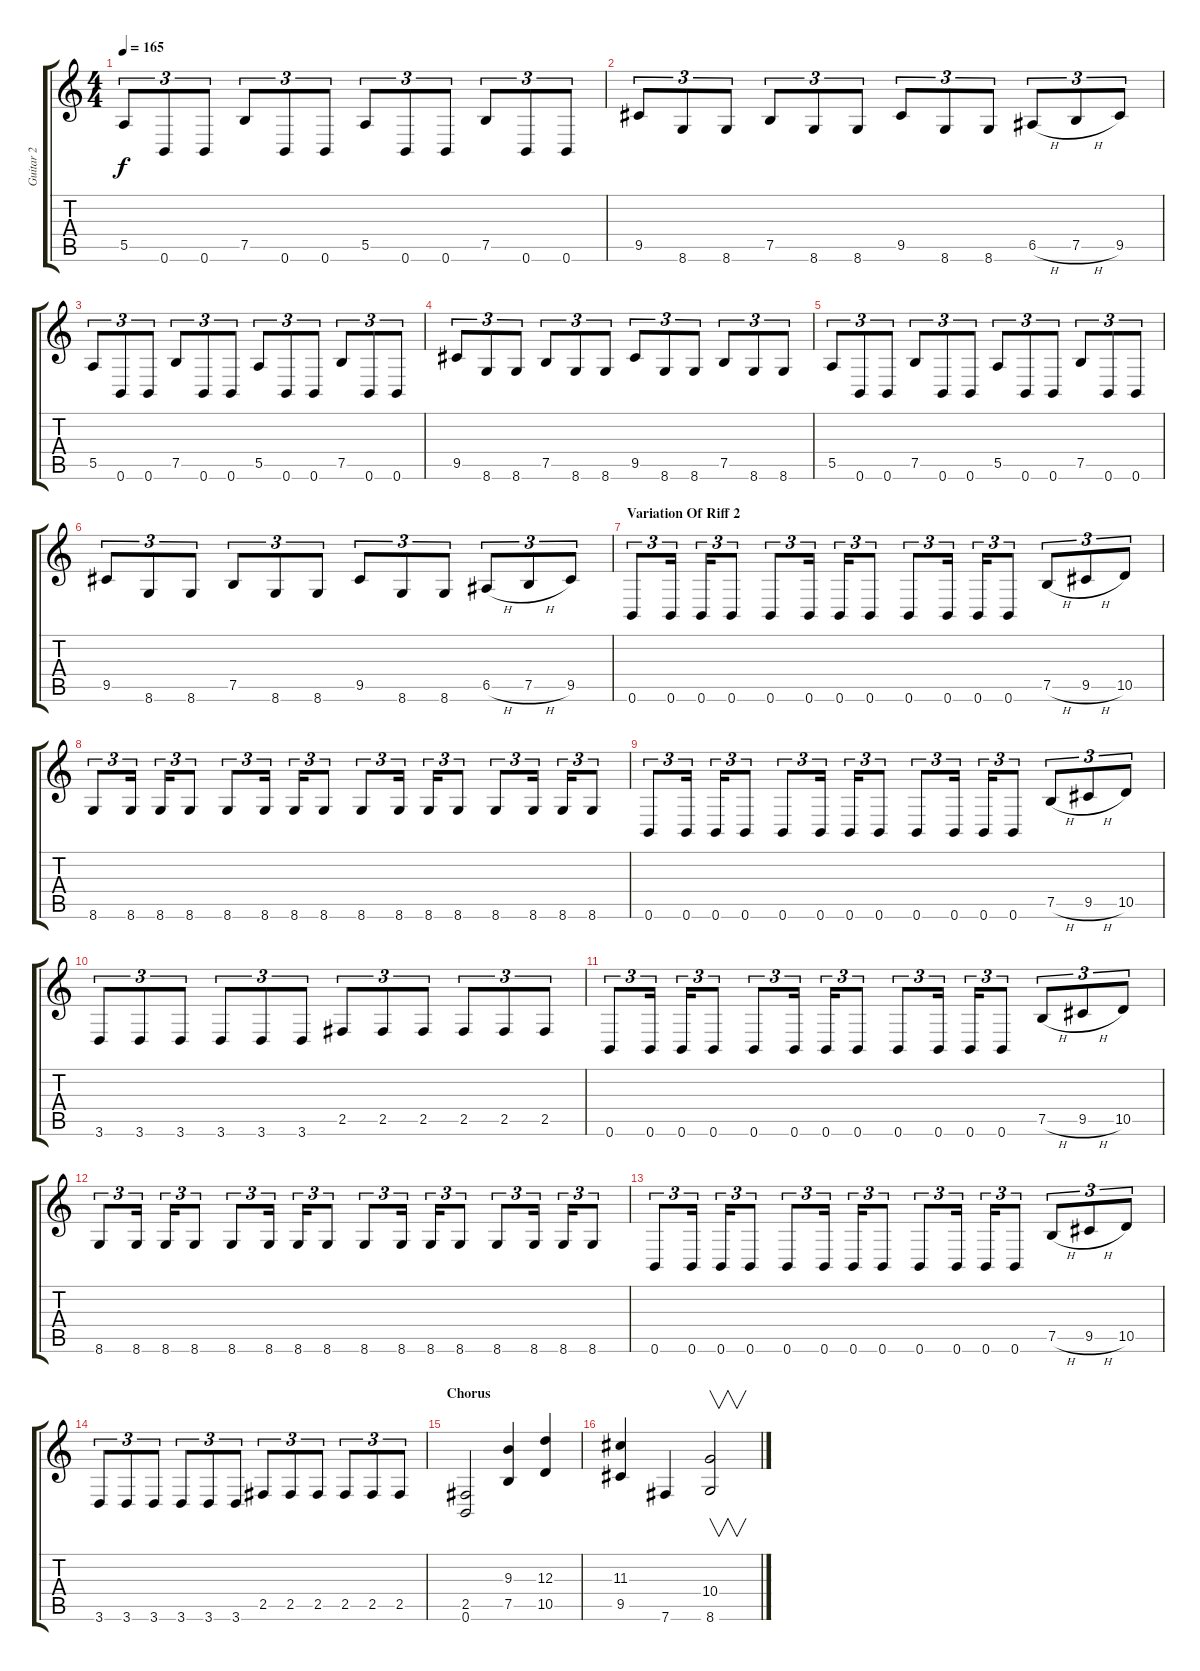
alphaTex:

\track ("Guitar 2" "Guitar 2") {instrument distortionguitar}
\staff {score tabs}
\tuning (B3 Gb3 D3 A2 E2 B1) {hide}
\ts (4 4)
\tempo 165
\clef g2
\ks c
5.5.8{tu (3 2) dy f} 0.6.8{tu (3 2)} 0.6.8{tu (3 2)} 7.5.8{tu (3 2)} 0.6.8{tu (3 2)} 0.6.8{tu (3 2)} 5.5.8{tu (3 2)} 0.6.8{tu (3 2)} 0.6.8{tu (3 2)} 7.5.8{tu (3 2)} 0.6.8{tu (3 2)} 0.6.8{tu (3 2)} |
9.5.8{tu (3 2)} 8.6.8{tu (3 2)} 8.6.8{tu (3 2)} 7.5.8{tu (3 2)} 8.6.8{tu (3 2)} 8.6.8{tu (3 2)} 9.5.8{tu (3 2)} 8.6.8{tu (3 2)} 8.6.8{tu (3 2)} 6.5{h}.8{tu (3 2)} 7.5{h}.8{tu (3 2)} 9.5.8{tu (3 2)} |
5.5.8{tu (3 2)} 0.6.8{tu (3 2)} 0.6.8{tu (3 2)} 7.5.8{tu (3 2)} 0.6.8{tu (3 2)} 0.6.8{tu (3 2)} 5.5.8{tu (3 2)} 0.6.8{tu (3 2)} 0.6.8{tu (3 2)} 7.5.8{tu (3 2)} 0.6.8{tu (3 2)} 0.6.8{tu (3 2)} |
9.5.8{tu (3 2)} 8.6.8{tu (3 2)} 8.6.8{tu (3 2)} 7.5.8{tu (3 2)} 8.6.8{tu (3 2)} 8.6.8{tu (3 2)} 9.5.8{tu (3 2)} 8.6.8{tu (3 2)} 8.6.8{tu (3 2)} 7.5.8{tu (3 2)} 8.6.8{tu (3 2)} 8.6.8{tu (3 2)} |
5.5.8{tu (3 2)} 0.6.8{tu (3 2)} 0.6.8{tu (3 2)} 7.5.8{tu (3 2)} 0.6.8{tu (3 2)} 0.6.8{tu (3 2)} 5.5.8{tu (3 2)} 0.6.8{tu (3 2)} 0.6.8{tu (3 2)} 7.5.8{tu (3 2)} 0.6.8{tu (3 2)} 0.6.8{tu (3 2)} |
9.5.8{tu (3 2)} 8.6.8{tu (3 2)} 8.6.8{tu (3 2)} 7.5.8{tu (3 2)} 8.6.8{tu (3 2)} 8.6.8{tu (3 2)} 9.5.8{tu (3 2)} 8.6.8{tu (3 2)} 8.6.8{tu (3 2)} 6.5{h}.8{tu (3 2)} 7.5{h}.8{tu (3 2)} 9.5.8{tu (3 2)} |
\section ("" "Variation Of Riff 2")
0.6.8{tu (3 2)} 0.6.16{tu (3 2)} 0.6.16{tu (3 2)} 0.6.8{tu (3 2)} 0.6.8{tu (3 2)} 0.6.16{tu (3 2)} 0.6.16{tu (3 2)} 0.6.8{tu (3 2)} 0.6.8{tu (3 2)} 0.6.16{tu (3 2)} 0.6.16{tu (3 2)} 0.6.8{tu (3 2)} 7.5{h}.8{tu (3 2)} 9.5{h}.8{tu (3 2)} 10.5.8{tu (3 2)} |
8.6.8{tu (3 2)} 8.6.16{tu (3 2)} 8.6.16{tu (3 2)} 8.6.8{tu (3 2)} 8.6.8{tu (3 2)} 8.6.16{tu (3 2)} 8.6.16{tu (3 2)} 8.6.8{tu (3 2)} 8.6.8{tu (3 2)} 8.6.16{tu (3 2)} 8.6.16{tu (3 2)} 8.6.8{tu (3 2)} 8.6.8{tu (3 2)} 8.6.16{tu (3 2)} 8.6.16{tu (3 2)} 8.6.8{tu (3 2)} |
0.6.8{tu (3 2)} 0.6.16{tu (3 2)} 0.6.16{tu (3 2)} 0.6.8{tu (3 2)} 0.6.8{tu (3 2)} 0.6.16{tu (3 2)} 0.6.16{tu (3 2)} 0.6.8{tu (3 2)} 0.6.8{tu (3 2)} 0.6.16{tu (3 2)} 0.6.16{tu (3 2)} 0.6.8{tu (3 2)} 7.5{h}.8{tu (3 2)} 9.5{h}.8{tu (3 2)} 10.5.8{tu (3 2)} |
3.6.8{tu (3 2)} 3.6.8{tu (3 2)} 3.6.8{tu (3 2)} 3.6.8{tu (3 2)} 3.6.8{tu (3 2)} 3.6.8{tu (3 2)} 2.5.8{tu (3 2)} 2.5.8{tu (3 2)} 2.5.8{tu (3 2)} 2.5.8{tu (3 2)} 2.5.8{tu (3 2)} 2.5.8{tu (3 2)} |
0.6.8{tu (3 2)} 0.6.16{tu (3 2)} 0.6.16{tu (3 2)} 0.6.8{tu (3 2)} 0.6.8{tu (3 2)} 0.6.16{tu (3 2)} 0.6.16{tu (3 2)} 0.6.8{tu (3 2)} 0.6.8{tu (3 2)} 0.6.16{tu (3 2)} 0.6.16{tu (3 2)} 0.6.8{tu (3 2)} 7.5{h}.8{tu (3 2)} 9.5{h}.8{tu (3 2)} 10.5.8{tu (3 2)} |
8.6.8{tu (3 2)} 8.6.16{tu (3 2)} 8.6.16{tu (3 2)} 8.6.8{tu (3 2)} 8.6.8{tu (3 2)} 8.6.16{tu (3 2)} 8.6.16{tu (3 2)} 8.6.8{tu (3 2)} 8.6.8{tu (3 2)} 8.6.16{tu (3 2)} 8.6.16{tu (3 2)} 8.6.8{tu (3 2)} 8.6.8{tu (3 2)} 8.6.16{tu (3 2)} 8.6.16{tu (3 2)} 8.6.8{tu (3 2)} |
0.6.8{tu (3 2)} 0.6.16{tu (3 2)} 0.6.16{tu (3 2)} 0.6.8{tu (3 2)} 0.6.8{tu (3 2)} 0.6.16{tu (3 2)} 0.6.16{tu (3 2)} 0.6.8{tu (3 2)} 0.6.8{tu (3 2)} 0.6.16{tu (3 2)} 0.6.16{tu (3 2)} 0.6.8{tu (3 2)} 7.5{h}.8{tu (3 2)} 9.5{h}.8{tu (3 2)} 10.5.8{tu (3 2)} |
3.6.8{tu (3 2)} 3.6.8{tu (3 2)} 3.6.8{tu (3 2)} 3.6.8{tu (3 2)} 3.6.8{tu (3 2)} 3.6.8{tu (3 2)} 2.5.8{tu (3 2)} 2.5.8{tu (3 2)} 2.5.8{tu (3 2)} 2.5.8{tu (3 2)} 2.5.8{tu (3 2)} 2.5.8{tu (3 2)} |
\section ("" "Chorus")
(2.5 0.6).2 (9.3 7.5).4 (12.3 10.5).4 |
(11.3 9.5).4 7.6.4 (10.4 8.6).2{v}
